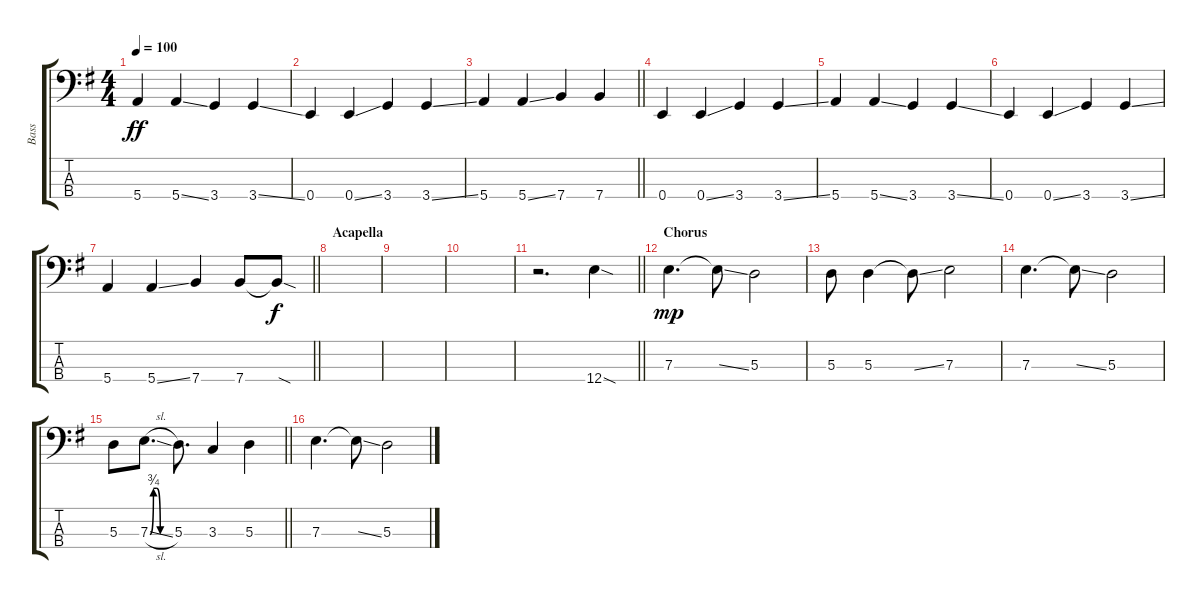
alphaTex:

\track ("Bass" "Bass") {instrument electricbassfinger}
\staff {score tabs}
\tuning (G2 D2 A1 E1) {hide}
\ts (4 4)
\tempo 100
\clef f4
\ks eminor
5.4.4{dy ff} 5.4{ss}.4 3.4.4 3.4{ss}.4 |
0.4.4 0.4{ss}.4 3.4.4 3.4{ss}.4 |
\barLineRight lightlight
5.4.4 5.4{ss}.4 7.4.4 7.4.4 |
0.4.4 0.4{ss}.4 3.4.4 3.4{ss}.4 |
5.4.4 5.4{ss}.4 3.4.4 3.4{ss}.4 |
0.4.4 0.4{ss}.4 3.4.4 3.4{ss}.4 |
\barLineRight lightlight
5.4.4 5.4{ss}.4 7.4.4 7.4.8 7.4{sod t}.8{dy f} |
\section ("" "Acapella")
|
|
|
\barLineRight lightlight
r.2{d} 12.4{sod}.4 |
\section ("" "Chorus")
7.3.4{d dy mp} 7.3{ss t}.8 5.3.2 |
5.3.8 5.3.4 5.3{ss t}.8 7.3.2 |
7.3.4{d} 7.3{ss t}.8 5.3.2 |
\barLineRight lightlight
5.3.8 7.3{be (custom 0 0 10 3 20 3 30 0 60 0) sl}.8{d} 5.3.8{d} 3.3.4 5.3.4 |
7.3.4{d} 7.3{ss t}.8 5.3.2
